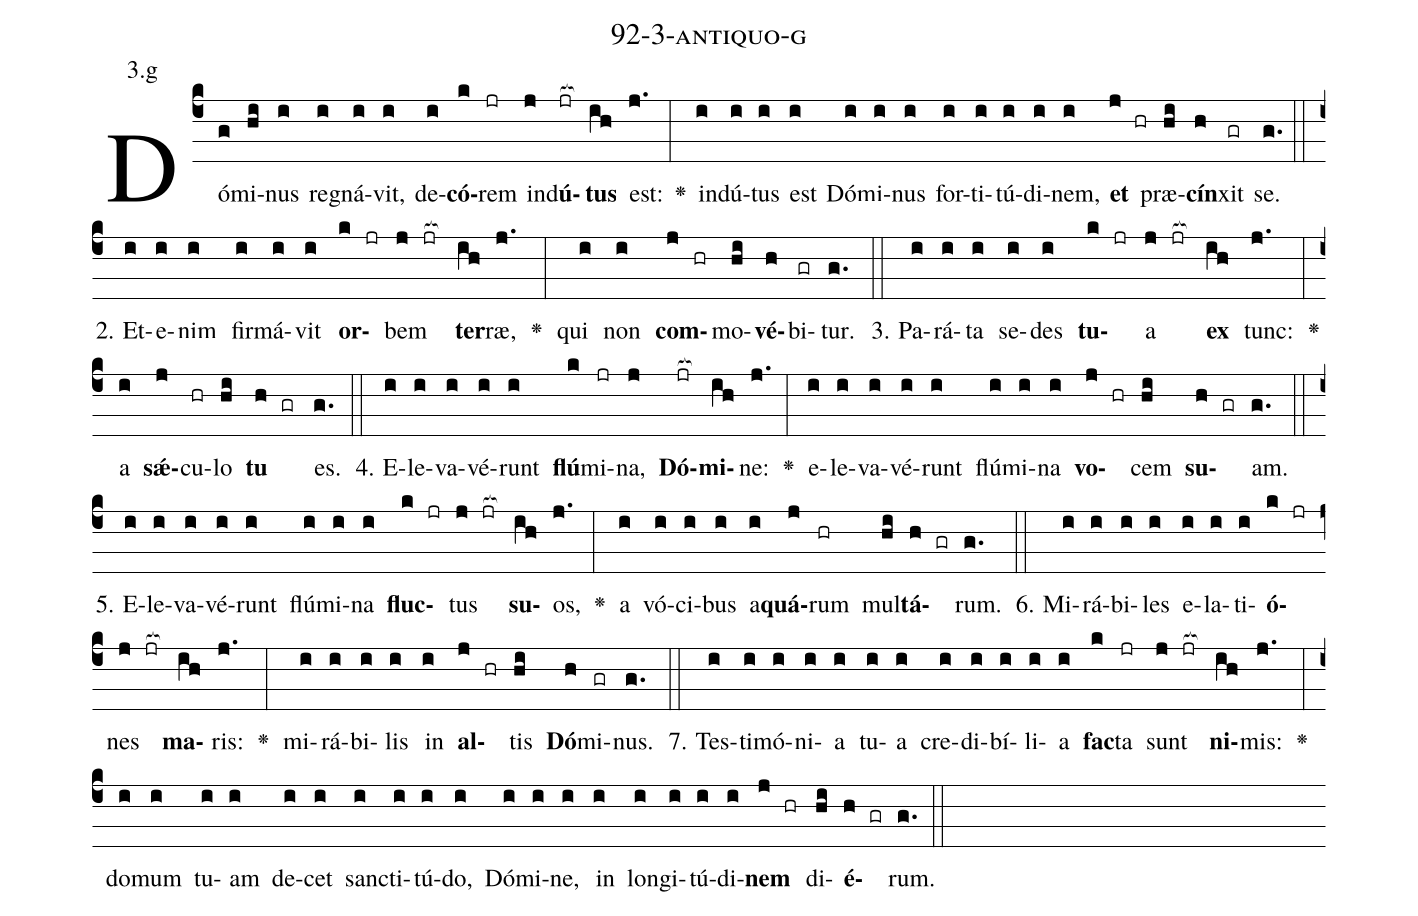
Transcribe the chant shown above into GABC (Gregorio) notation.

name: 92-3-antiquo-g;
annotation: 3.g;
%%
(c4)Dó(g)mi(hi)nus(i) re(i)gná(i)vit,(i) de(i)<b>có</b>(k)rem(jr) ind(j)<b>ú</b>(jr[ocb:1{])<b>tus</b>(ih[ocb:0}]) est:(j.) <v>\greheightstar</v>(:) ind(i)ú(i)tus(i) est(i) Dó(i)mi(i)nus(i) for(i)ti(i)tú(i)di(i)nem,(i) <b>et</b>(j hr) præ(hi)<b>cín</b>(h)xit(gr) se.(g.) (::)
2. Et(i)e(i)nim(i) fir(i)má(i)vit(i) <b>or</b>(k jr)bem(j jr[ocb:1{]) <b>ter</b>(ih[ocb:0}])ræ,(j.) <v>\greheightstar</v>(:) qui(i) non(i) <b>com</b>(j hr)mo(hi)<b>vé</b>(h)bi(gr)tur.(g.) (::)
3. Pa(i)rá(i)ta(i) se(i)des(i) <b>tu</b>(k jr)a(j jr[ocb:1{]) <b>ex</b>(ih[ocb:0}]) tunc:(j.) <v>\greheightstar</v>(:) a(i) <b>sǽ</b>(j)cu(hr)lo(hi) <b>tu</b>(h gr) es.(g.) (::)
4. E(i)le(i)va(i)vé(i)runt(i) <b>flú</b>(k)mi(jr)na,(j) <b>Dó</b>(jr[ocb:1{])<b>mi</b>(ih[ocb:0}])ne:(j.) <v>\greheightstar</v>(:) e(i)le(i)va(i)vé(i)runt(i) flú(i)mi(i)na(i) <b>vo</b>(j hr)cem(hi) <b>su</b>(h gr)am.(g.) (::)
5. E(i)le(i)va(i)vé(i)runt(i) flú(i)mi(i)na(i) <b>fluc</b>(k jr)tus(j jr[ocb:1{]) <b>su</b>(ih[ocb:0}])os,(j.) <v>\greheightstar</v>(:) a(i) vó(i)ci(i)bus(i) a(i)<b>quá</b>(j)rum(hr) mul(hi)<b>tá</b>(h gr)rum.(g.) (::)
6. Mi(i)rá(i)bi(i)les(i) e(i)la(i)ti(i)<b>ó</b>(k jr)nes(j jr[ocb:1{]) <b>ma</b>(ih[ocb:0}])ris:(j.) <v>\greheightstar</v>(:) mi(i)rá(i)bi(i)lis(i) in(i) <b>al</b>(j hr)tis(hi) <b>Dó</b>(h)mi(gr)nus.(g.) (::)
7. Tes(i)ti(i)mó(i)ni(i)a(i) tu(i)a(i) cre(i)di(i)bí(i)li(i)a(i) <b>fac</b>(k)ta(jr) sunt(j jr[ocb:1{]) <b>ni</b>(ih[ocb:0}])mis:(j.) <v>\greheightstar</v>(:) do(i)mum(i) tu(i)am(i) de(i)cet(i) sanc(i)ti(i)tú(i)do,(i) Dó(i)mi(i)ne,(i) in(i) lon(i)gi(i)tú(i)di(i)<b>nem</b>(j hr) di(hi)<b>é</b>(h gr)rum.(g.) (::)
